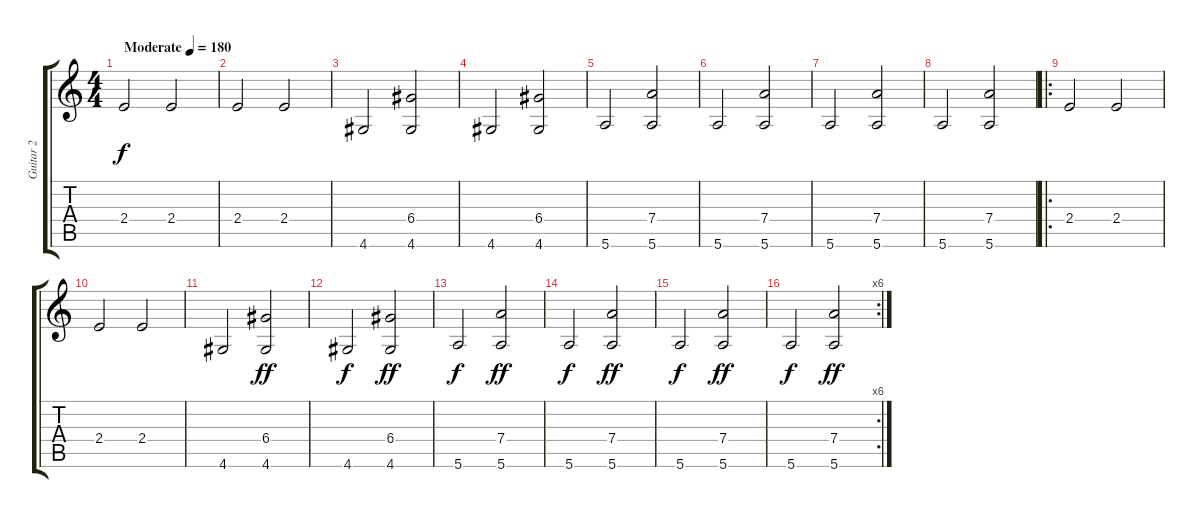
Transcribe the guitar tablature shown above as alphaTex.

\track ("Guitar 2" "Guitar 2") {instrument acousticguitarnylon}
\staff {score tabs}
\tuning (E4 B3 G3 D3 A2 E2) {hide}
\ts (4 4)
\tempo (180 "Moderate")
\clef g2
\ks c
2.4.2{dy f instrument acousticguitarnylon} 2.4.2 |
2.4.2 2.4.2 |
4.6.2 (6.4 4.6).2 |
4.6.2 (6.4 4.6).2 |
5.6.2 (7.4 5.6).2 |
5.6.2 (7.4 5.6).2 |
5.6.2 (7.4 5.6).2 |
5.6.2 (7.4 5.6).2 |
\ro
2.4.2 2.4.2 |
2.4.2 2.4.2 |
4.6.2 (6.4 4.6).2{dy ff} |
4.6.2{dy f} (6.4 4.6).2{dy ff} |
5.6.2{dy f} (7.4 5.6).2{dy ff} |
5.6.2{dy f} (7.4 5.6).2{dy ff} |
5.6.2{dy f} (7.4 5.6).2{dy ff} |
\rc 6
5.6.2{dy f} (7.4 5.6).2{dy ff}
